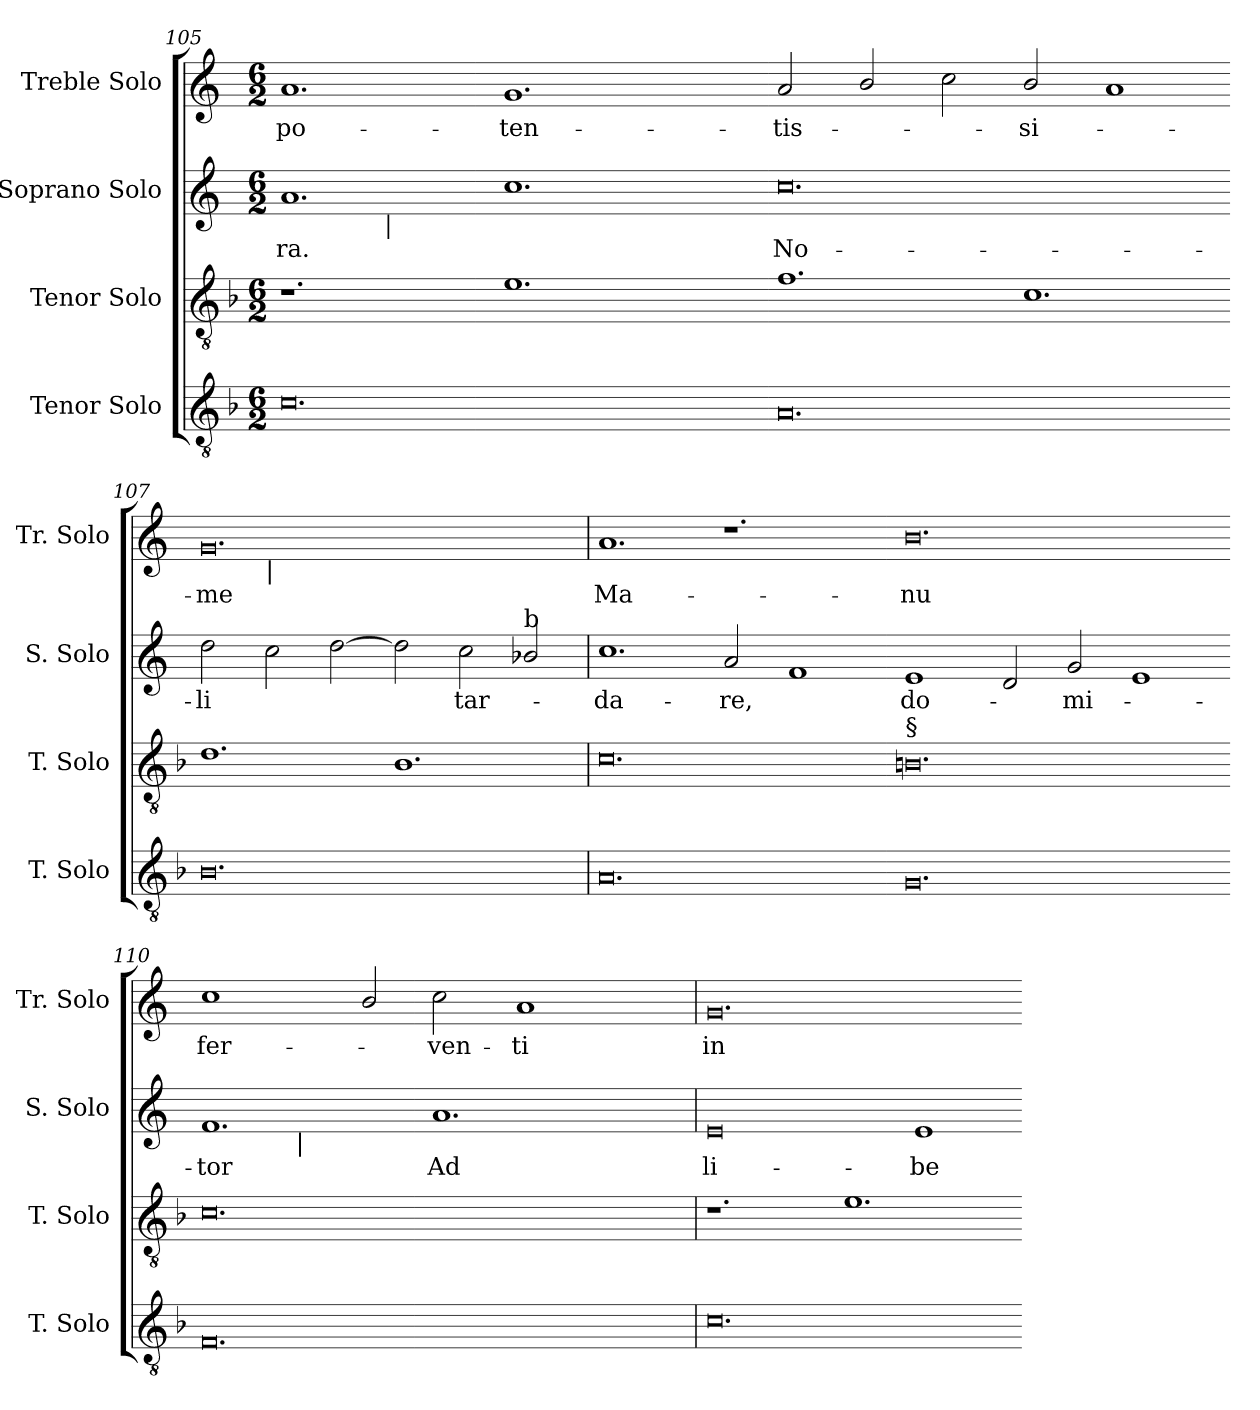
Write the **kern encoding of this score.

**kern	**kern	**kern	**text	**kern	**text
*part4	*part3	*part2	*part2	*part1	*part1
*staff4	*staff3	*staff2	*staff2	*staff1	*staff1
*I"Tenor Solo	*I"Tenor Solo	*I"Soprano Solo	*	*I"Treble Solo	*
*I'T. Solo	*I'T. Solo	*I'S. Solo	*	*I'Tr. Solo	*
!!LO:LB:g=z
*clefGv2	*clefGv2	*clefG2	*	*clefG2	*
*ITrd7c12	*ITrd7c12	*	*	*	*
*k[b-]	*k[b-]	*k[]	*	*k[]	*
*F:	*F:	*C:	*	*C:	*
*M6/2	*M6/2	*M6/2	*	*M6/2	*
=105	=105	=105	=105	=105	=105
!	!	!	!LO:LY:b:color=#000000	!	!
!	!	!	!	!	!LO:LY:b:color=#000000
*	*	*^	*	*	*
0.Ci	1.r	1.ai	2ryy	-ra.	1.ai	po-
.	.	.	32..ryy	.	.	.
!	!	!	!LO:TX:b:i:t=|	!	!	!
.	.	.	1ryy	.	.	.
!	!	!	!	!	!	!LO:LY:b:color=#000000
.	1.Ei	1.cci	.	.	1.gi	-ten-
.	.	.	1ryy	.	.	.
.	.	.	4ryy	.	.	.
.	.	.	8ryy	.	.	.
.	.	.	16ryy	.	.	.
.	.	.	128ryy	.	.	.
*	*	*v	*v	*	*	*
=106-	=106-	=106-	=106-	=106-	=106-
*	*	*^	*	*	*
!	!	!	!	!LO:LY:b:color=#000000	!	!
*	*	*v	*v	*	*	*
*	*	*^	*	*	*
!	!	!	!	!	!	!LO:LY:b:color=#000000
*	*	*v	*v	*	*	*
0.AAi	1.Fi	0.cci	No-	2ai/	-tis-
.	.	.	.	2bi/	.
.	.	.	.	2cci\	.
!	!	!	!	!	!LO:LY:b:color=#000000
.	1.Ci	.	.	2bi/	-si-
.	.	.	.	1ai	.
=107-	=107-	=107-	=107-	=107-	=107-
!	!	!	!LO:LY:b:color=#000000	!	!
!	!	!	!	!	!LO:LY:b:color=#000000
*	*	*	*	*^	*
0.BB-i	1.Di	2ddi\	-li	0.gi	2ryy	-me
!	!	!	!	!	!LO:TX:b:i:t=|	!
.	.	2cci\	.	.	1ryy	.
.	.	[>2ddi\	.	.	.	.
.	1.BB-i	2ddi\]	.	.	1.ryy	.
!	!	!	!LO:LY:b:color=#000000	!	!	!
.	.	2cci\	tar-	.	.	.
!	!	!LO:TX:a:t=b	!	!	!	!
.	.	2b-i/	.	.	.	.
*	*	*	*	*v	*v	*
=108	=108	=108	=108	=108	=108
*	*	*	*	*^	*
!	!	!	!LO:LY:b:color=#000000	!	!	!
*	*	*	*	*v	*v	*
*	*	*	*	*^	*
!	!	!	!	!	!	!LO:LY:b:color=#000000
*	*	*	*	*v	*v	*
0.AAi	0.Ci	1.cci	-da-	1.ai	Ma-
!	!	!	!LO:LY:b:color=#000000	!	!
.	.	2ai/	-re,	1.r	.
.	.	1fi	.	.	.
=109-	=109-	=109-	=109-	=109-	=109-
!	!	!	!LO:LY:b:color=#000000	!	!
!	!LO:TX:a:t=§	!	!	!	!
!	!	!	!	!	!LO:LY:b:color=#000000
0.GGi	0.BBi	1ei	do-	0.bi	-nu
.	.	2di/	.	.	.
!	!	!	!LO:LY:b:color=#000000	!	!
.	.	2gi/	-mi-	.	.
.	.	1ei	.	.	.
=110-	=110-	=110-	=110-	=110-	=110-
!	!	!	!LO:LY:b:color=#000000	!	!
!	!	!	!	!	!LO:LY:b:color=#000000
*	*	*^	*	*	*
0.FFi	0.Ci	1.fi	2ryy	-tor	1cci	fer-
.	.	.	32ryy	.	.	.
.	.	.	64ryy	.	.	.
.	.	.	512ryy	.	.	.
!	!	!	!LO:TX:b:i:t=|	!	!	!
.	.	.	1ryy	.	.	.
.	.	.	.	.	2bi/	.
!	!	!	!	!LO:LY:b:color=#000000	!	!
!	!	!	!	!	!	!LO:LY:b:color=#000000
.	.	1.ai	.	Ad	2cci\	-ven-
.	.	.	1ryy	.	.	.
!	!	!	!	!	!	!LO:LY:b:color=#000000
.	.	.	.	.	1ai	-ti
.	.	.	4ryy	.	.	.
.	.	.	8ryy	.	.	.
.	.	.	16ryy	.	.	.
.	.	.	128..ryy	.	.	.
*	*	*v	*v	*	*	*
!!LO:LB:g=z
=111	=111	=111	=111	=111	=111
*	*	*^	*	*	*
!	!	!	!	!LO:LY:b:color=#000000	!	!
*	*	*v	*v	*	*	*
*	*	*^	*	*	*
!	!	!	!	!	!	!LO:LY:b:color=#000000
*	*	*v	*v	*	*	*
0.Ci	1.r	0ei	li-	0.gi	in-
.	1.Ei	.	.	.	.
!	!	!	!LO:LY:b:color=#000000	!	!
.	.	1ei	-be-	.	.
=-	=-	=-	=-	=-	=-
*-	*-	*-	*-	*-	*-
